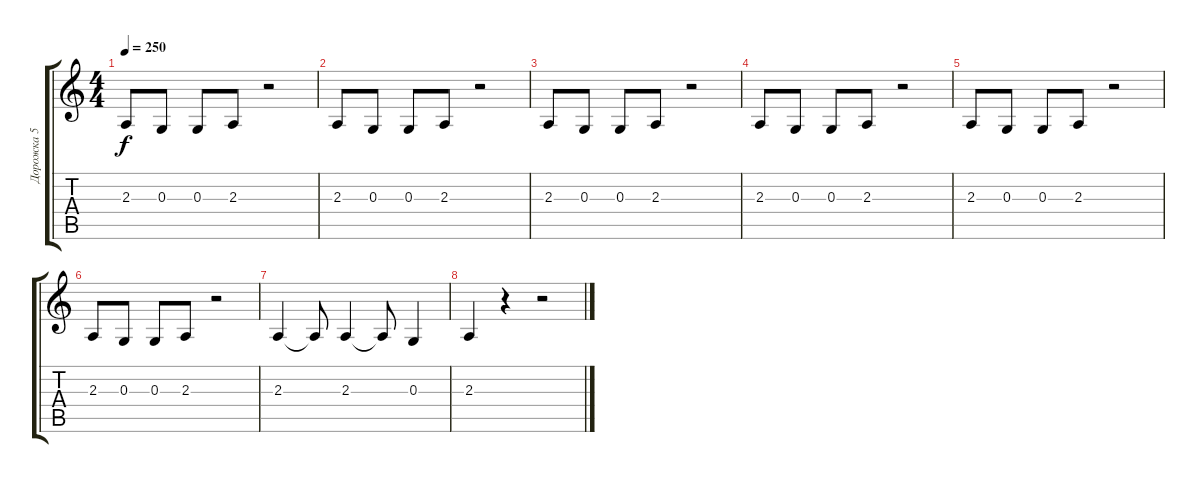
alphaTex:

\track ("Дорожка 5" "Дорожка 5") {instrument tenorsax}
\staff {score tabs}
\tuning (E4 B3 G3 D3 A2 E2) {hide}
\ts (4 4)
\tempo 250
\clef g2
\ks c
2.3.8{dy f} 0.3.8 0.3.8 2.3.8 r.2 |
2.3.8 0.3.8 0.3.8 2.3.8 r.2 |
2.3.8 0.3.8 0.3.8 2.3.8 r.2 |
2.3.8 0.3.8 0.3.8 2.3.8 r.2 |
2.3.8 0.3.8 0.3.8 2.3.8 r.2 |
2.3.8 0.3.8 0.3.8 2.3.8 r.2 |
2.3.4 2.3{t}.8 2.3.4 2.3{t}.8 0.3.4 |
2.3.4 r.4 r.2
